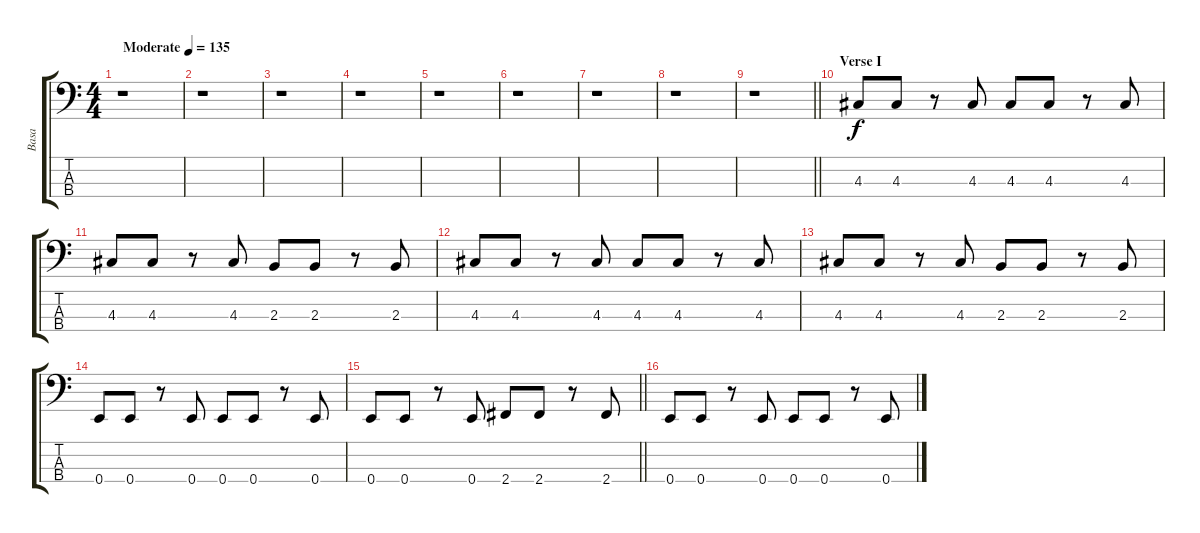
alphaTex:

\track ("Basa" "Basa") {instrument electricbassfinger}
\staff {score tabs}
\tuning (G2 D2 A1 E1) {hide}
\ts (4 4)
\tempo (135 "Moderate")
\clef f4
\ks c
r.1{dy f instrument electricbassfinger} |
r.1 |
r.1 |
r.1 |
r.1 |
r.1 |
r.1 |
r.1 |
\barLineRight lightlight
r.1 |
\section ("" "Verse I")
4.3.8 4.3.8 r.8 4.3.8 4.3.8 4.3.8 r.8 4.3.8 |
4.3.8 4.3.8 r.8 4.3.8 2.3.8 2.3.8 r.8 2.3.8 |
4.3.8 4.3.8 r.8 4.3.8 4.3.8 4.3.8 r.8 4.3.8 |
4.3.8 4.3.8 r.8 4.3.8 2.3.8 2.3.8 r.8 2.3.8 |
0.4.8 0.4.8 r.8 0.4.8 0.4.8 0.4.8 r.8 0.4.8 |
\barLineRight lightlight
0.4.8 0.4.8 r.8 0.4.8 2.4.8 2.4.8 r.8 2.4.8 |
0.4.8 0.4.8 r.8 0.4.8 0.4.8 0.4.8 r.8 0.4.8
